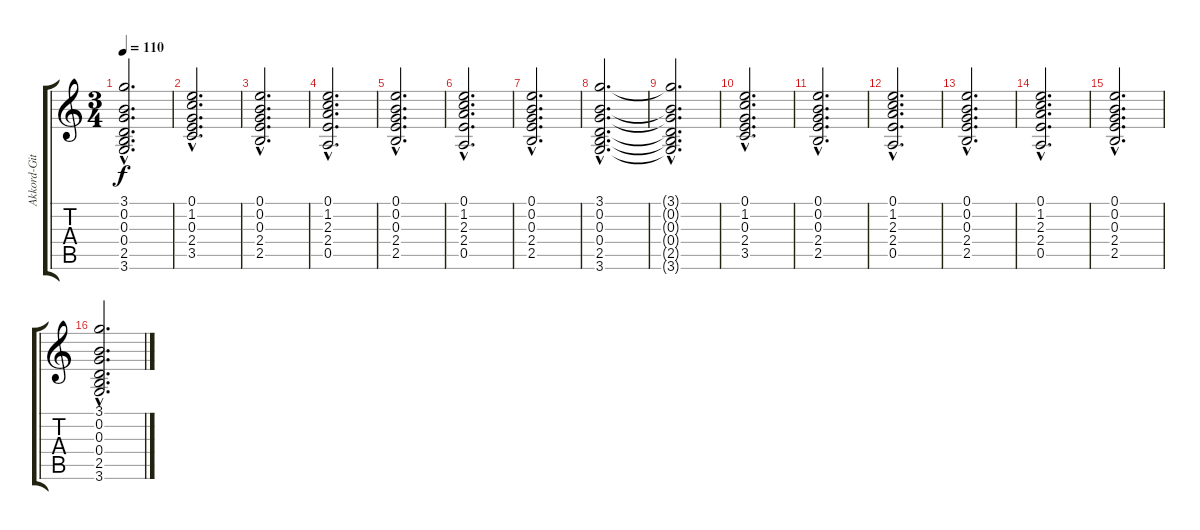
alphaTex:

\track ("Akkord-Gitarre" "Akkord-Git") {instrument acousticguitarnylon}
\staff {score tabs}
\tuning (E4 B3 G3 D3 A2 E2) {hide}
\ts (3 4)
\tempo 110
\clef g2
\ks c
(3.1{hac t} 0.2{hac t} 0.3{hac t} 0.4{hac t} 2.5{hac t} 3.6{hac t}).2{d dy f} |
(0.1{hac} 1.2{hac} 0.3{hac} 2.4{hac} 3.5{hac}).2{d} |
(0.1{hac} 0.2{hac} 0.3{hac} 2.4{hac} 2.5{hac}).2{d} |
(0.1{hac} 1.2{hac} 2.3{hac} 2.4{hac} 0.5{hac}).2{d} |
(0.1{hac} 0.2{hac} 0.3{hac} 2.4{hac} 2.5{hac}).2{d} |
(0.1{hac} 1.2{hac} 2.3{hac} 2.4{hac} 0.5{hac}).2{d} |
(0.1{hac} 0.2{hac} 0.3{hac} 2.4{hac} 2.5{hac}).2{d} |
(3.1{hac} 0.2{hac} 0.3{hac} 0.4{hac} 2.5{hac} 3.6{hac}).2{d} |
(3.1{hac t} 0.2{hac t} 0.3{hac t} 0.4{hac t} 2.5{hac t} 3.6{hac t}).2{d} |
(0.1{hac} 1.2{hac} 0.3{hac} 2.4{hac} 3.5{hac}).2{d} |
(0.1{hac} 0.2{hac} 0.3{hac} 2.4{hac} 2.5{hac}).2{d} |
(0.1{hac} 1.2{hac} 2.3{hac} 2.4{hac} 0.5{hac}).2{d} |
(0.1{hac} 0.2{hac} 0.3{hac} 2.4{hac} 2.5{hac}).2{d} |
(0.1{hac} 1.2{hac} 2.3{hac} 2.4{hac} 0.5{hac}).2{d} |
(0.1{hac} 0.2{hac} 0.3{hac} 2.4{hac} 2.5{hac}).2{d} |
(3.1{hac} 0.2{hac} 0.3{hac} 0.4{hac} 2.5{hac} 3.6{hac}).2{d}
